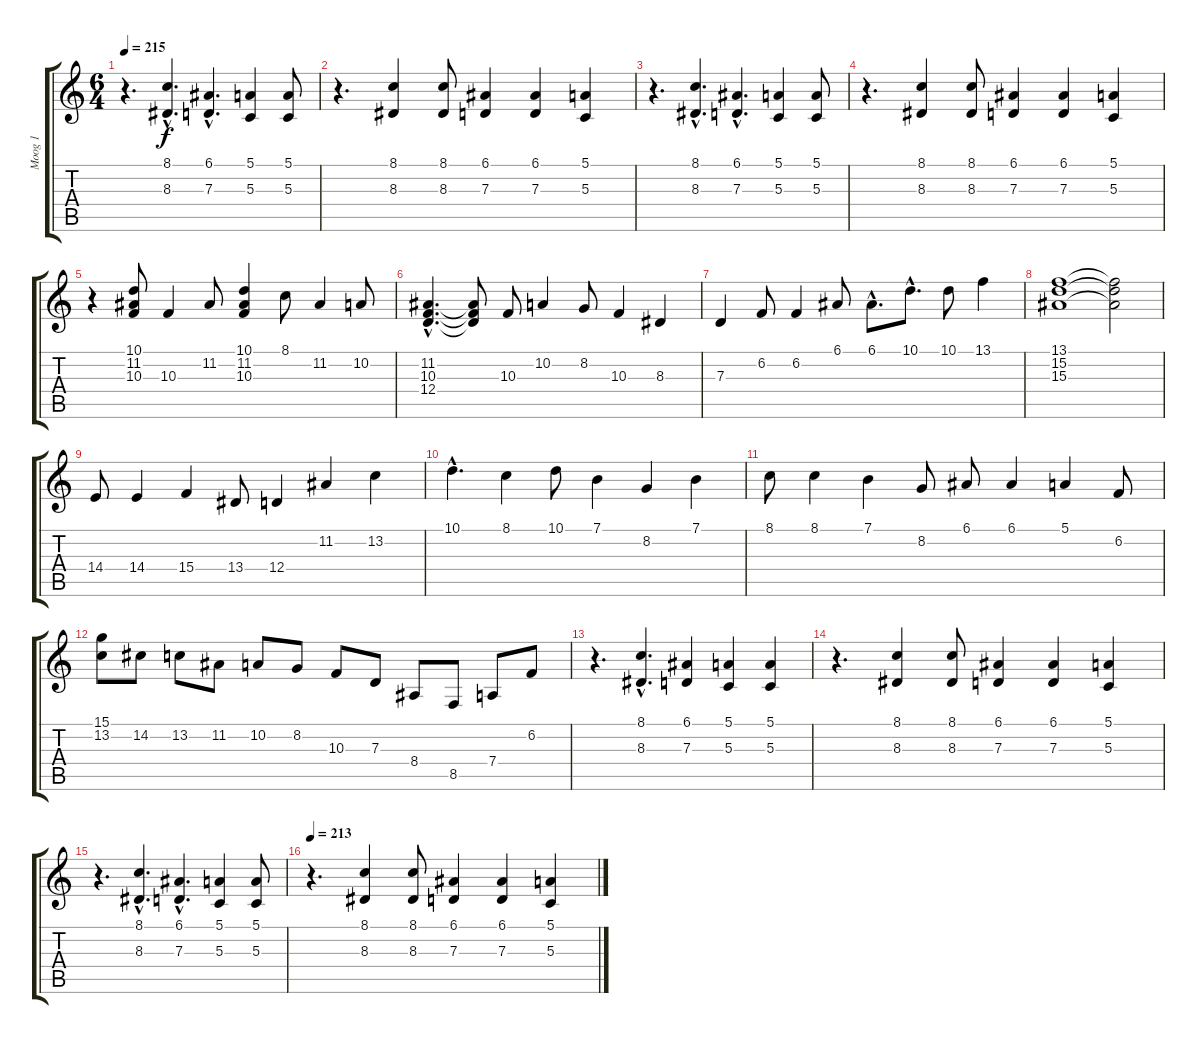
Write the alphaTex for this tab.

\track ("Moog 1" "Moog 1") {instrument lead2sawtooth}
\staff {score tabs}
\tuning (E4 B3 G3 D3 A2 E2) {hide}
\ts (6 4)
\tempo 215
\clef g2
\ks c
r.4{d dy f} (8.1{hac} 8.3{hac}).4{d} (6.1{hac} 7.3{hac}).4{d} (5.1 5.3).4 (5.1 5.3).8 |
r.4{d} (8.1 8.3).4 (8.1 8.3).8 (6.1 7.3).4 (6.1 7.3).4 (5.1 5.3).4 |
r.4{d} (8.1{hac} 8.3{hac}).4{d} (6.1{hac} 7.3{hac}).4{d} (5.1 5.3).4 (5.1 5.3).8 |
r.4{d} (8.1 8.3).4 (8.1 8.3).8 (6.1 7.3).4 (6.1 7.3).4 (5.1 5.3).4 |
r.4 (10.1 11.2 10.3).8 10.3.4 11.2.8 (10.1 11.2 10.3).4 8.1.8 11.2.4 10.2.8 |
(11.2{hac} 10.3{hac} 12.4{hac}).4{d} (11.2{t} 10.3{t} 12.4{t}).8 10.3.8 10.2.4 8.2.8 10.3.4 8.3.4 |
7.3.4 6.2.8 6.2.4 6.1.8 6.1{hac}.8{d} 10.1{hac}.8{d} 10.1.8 13.1.4 |
(13.1 15.2 15.3).1 (13.1{t} 15.2{t} 15.3{t}).2 |
14.4.8 14.4.4 15.4.4 13.4.8 12.4.4 11.2.4 13.2.4 |
10.1{hac}.4{d} 8.1.4 10.1.8 7.1.4 8.2.4 7.1.4 |
8.1.8 8.1.4 7.1.4 8.2.8 6.1.8 6.1.4 5.1.4 6.2.8 |
(15.1 13.2).8 14.2.8 13.2.8 11.2.8 10.2.8 8.2.8 10.3.8 7.3.8 8.4.8 8.5.8 7.4.8 6.2.8 |
r.4{d} (8.1{hac} 8.3{hac}).4{d} (6.1 7.3).4 (5.1 5.3).4 (5.1 5.3).4 |
r.4{d} (8.1 8.3).4 (8.1 8.3).8 (6.1 7.3).4 (6.1 7.3).4 (5.1 5.3).4 |
r.4{d} (8.1{hac} 8.3{hac}).4{d} (6.1{hac} 7.3{hac}).4{d} (5.1 5.3).4 (5.1 5.3).8 |
\tempo 213
r.4{d} (8.1 8.3).4 (8.1 8.3).8 (6.1 7.3).4 (6.1 7.3).4 (5.1 5.3).4
